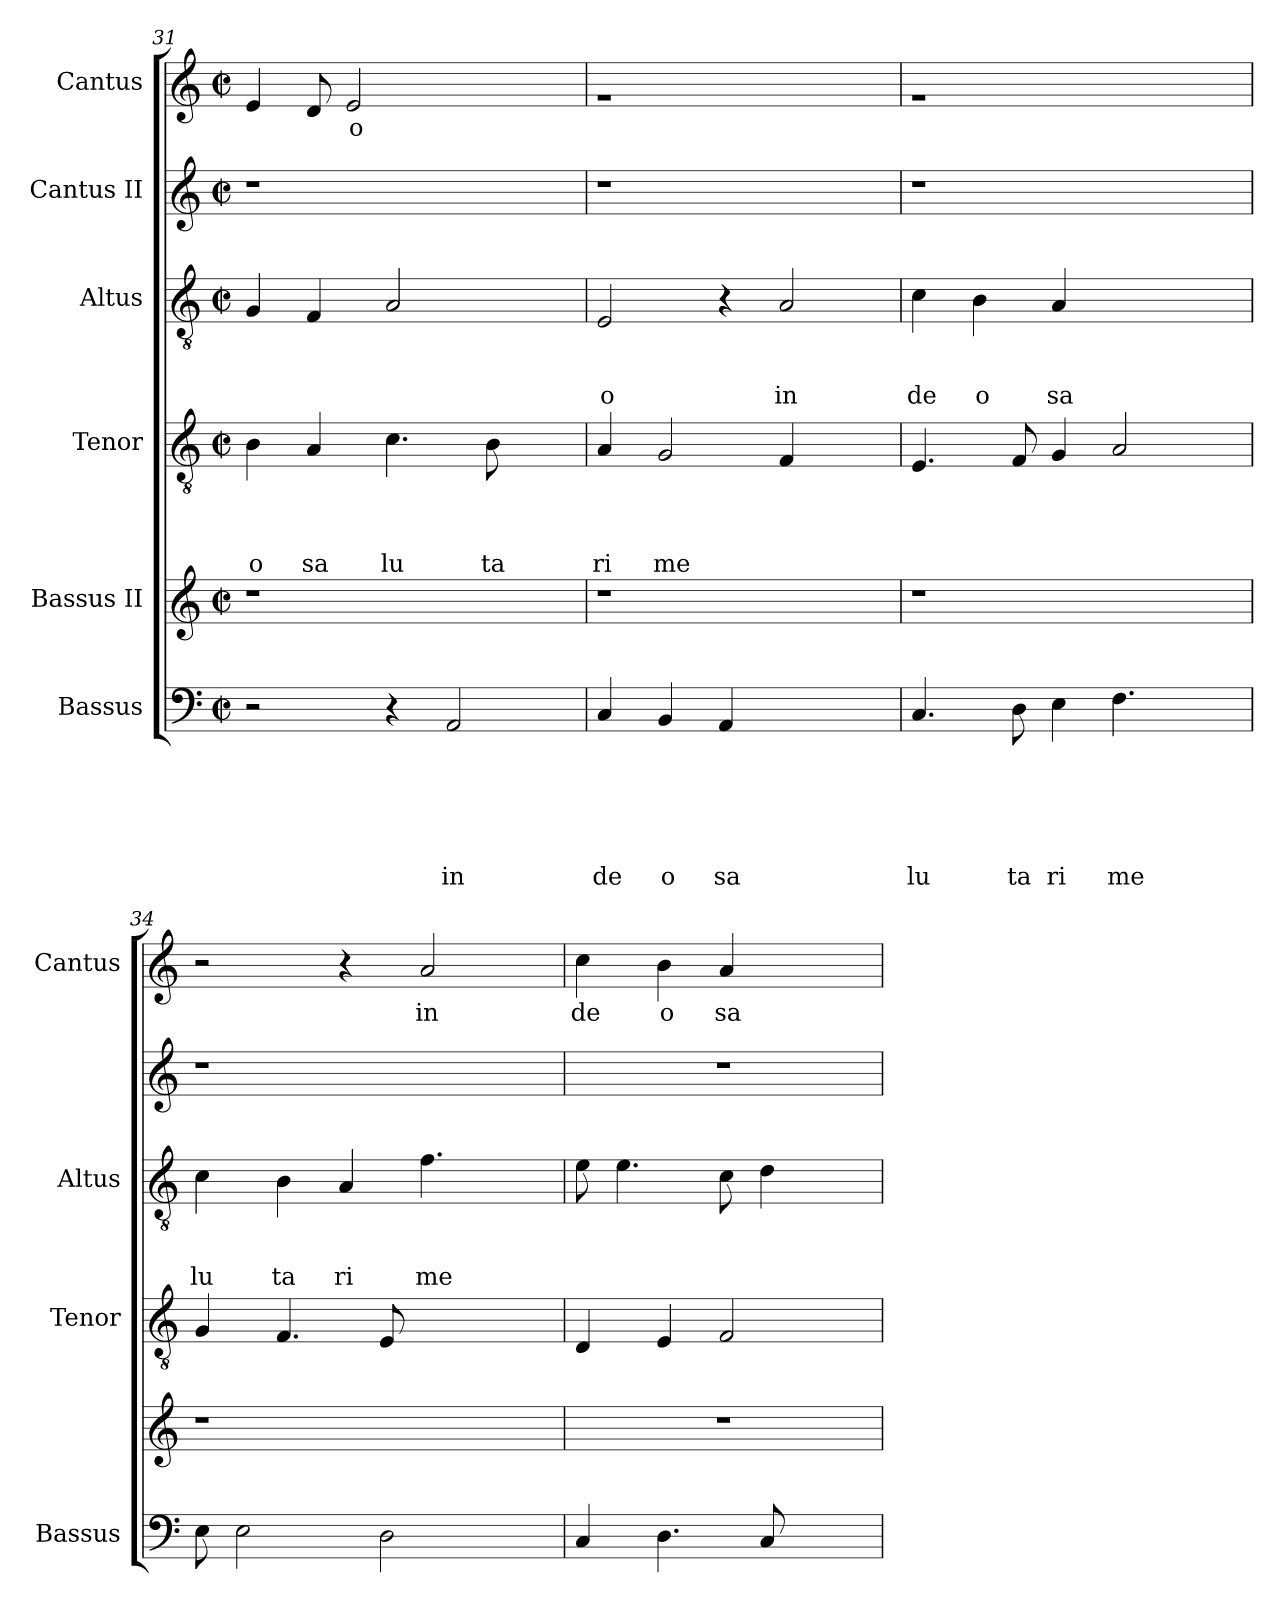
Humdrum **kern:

**kern	**text	**text	**text	**text	**text	**text	**kern	**kern	**text	**text	**text	**text	**kern	**text	**text	**text	**kern	**kern	**text
*part6	*part6	*part6	*part6	*part6	*part6	*part6	*part5	*part4	*part4	*part4	*part4	*part4	*part3	*part3	*part3	*part3	*part2	*part1	*part1
*staff6	*staff6	*staff6	*staff6	*staff6	*staff6	*staff6	*staff5	*staff4	*staff4	*staff4	*staff4	*staff4	*staff3	*staff3	*staff3	*staff3	*staff2	*staff1	*staff1
*I"Bassus	*	*	*	*	*	*	*I"Bassus II	*I"Tenor	*	*	*	*	*I"Altus	*	*	*	*I"Cantus II	*I"Cantus	*
*I'Bassus	*	*	*	*	*	*	*	*I'Tenor	*	*	*	*	*I'Altus	*	*	*	*	*I'Cantus	*
!!LO:LB:g=z
*clefF4	*	*	*	*	*	*	*clefG2	*clefGv2	*	*	*	*	*clefGv2	*	*	*	*clefG2	*clefG2	*
*k[]	*	*	*	*	*	*	*k[]	*k[]	*	*	*	*	*k[]	*	*	*	*k[]	*k[]	*
*C:	*	*	*	*	*	*	*C:	*C:	*	*	*	*	*C:	*	*	*	*C:	*C:	*
*M2/2	*	*	*	*	*	*	*M2/2	*M2/2	*	*	*	*	*M2/2	*	*	*	*M2/2	*M2/2	*
*met(c|)	*	*	*	*	*	*	*met(c|)	*met(c|)	*	*	*	*	*met(c|)	*	*	*	*met(c|)	*met(c|)	*
=31	=31	=31	=31	=31	=31	=31	=31	=31	=31	=31	=31	=31	=31	=31	=31	=31	=31	=31	=31
!	!	!	!	!	!	!	!	!	!	!	!	!LO:LY:b	!	!	!	!	!	!	!
2r	.	.	.	.	.	.	1r	4B\	.	.	.	o	4G/	.	.	.	1r	4e/	.
!	!	!	!	!	!	!	!	!	!	!	!	!LO:LY:b	!	!	!	!	!	!	!
.	.	.	.	.	.	.	.	4A/	.	.	.	sa	4F/	.	.	.	.	8d/	.
!	!	!	!	!	!	!	!	!	!	!	!	!	!	!	!	!	!	!	!LO:LY:b
.	.	.	.	.	.	.	.	.	.	.	.	.	.	.	.	.	.	2e/	o
!	!	!	!	!	!	!	!	!	!	!	!	!LO:LY:b	!	!	!	!	!	!	!
4r	.	.	.	.	.	.	.	4.c\	.	.	.	lu	2A/	.	.	.	.	.	.
!	!	!	!	!	!	!LO:LY:b	!	!	!	!	!	!	!	!	!	!	!	!	!
2AA/	.	.	.	.	.	in	.	.	.	.	.	.	.	.	.	.	.	.	.
!	!	!	!	!	!	!	!	!	!	!	!	!LO:LY:b	!	!	!	!	!	!	!
.	.	.	.	.	.	.	.	8B\	.	.	.	ta	.	.	.	.	.	4.ryy	.
.	.	.	.	.	.	.	4ryy	4ryy	.	.	.	.	4ryy	.	.	.	4ryy	.	.
=32	=32	=32	=32	=32	=32	=32	=32	=32	=32	=32	=32	=32	=32	=32	=32	=32	=32	=32	=32
!	!	!	!	!	!	!LO:LY:b	!	!	!	!	!	!LO:LY:b	!	!	!	!LO:LY:b	!	!	!
4C/	.	.	.	.	.	de	1r	4A/	.	.	.	ri	2E/	.	.	o	1r	1ra	.
!	!	!	!	!	!	!LO:LY:b	!	!	!	!	!	!LO:LY:b	!	!	!	!	!	!	!
4BB/	.	.	.	.	.	o	.	2G/	.	.	.	me	.	.	.	.	.	.	.
!	!	!	!	!	!	!LO:LY:b	!	!	!	!	!	!	!	!	!	!	!	!	!
4AA/	.	.	.	.	.	sa	.	.	.	.	.	.	4r	.	.	.	.	.	.
!	!	!	!	!	!	!	!	!	!	!	!	!	!	!	!	!LO:LY:b	!	!	!
2ryy	.	.	.	.	.	.	.	4F/	.	.	.	.	2A/	.	.	in	.	.	.
.	.	.	.	.	.	.	4ryy	4ryy	.	.	.	.	.	.	.	.	4ryy	4ryy	.
=33	=33	=33	=33	=33	=33	=33	=33	=33	=33	=33	=33	=33	=33	=33	=33	=33	=33	=33	=33
!	!	!	!	!	!	!LO:LY:b	!	!	!	!	!	!	!	!	!	!LO:LY:b	!	!LO:N:vis=1	!
4.C/	.	.	.	.	.	lu	1r	4.E/	.	.	.	.	4c\	.	.	de	1r	1ra	.
!	!	!	!	!	!	!	!	!	!	!	!	!	!	!	!	!LO:LY:b	!	!	!
.	.	.	.	.	.	.	.	.	.	.	.	.	4B\	.	.	o	.	.	.
!	!	!	!	!	!	!LO:LY:b	!	!	!	!	!	!	!	!	!	!	!	!	!
8D\	.	.	.	.	.	ta	.	8F/	.	.	.	.	.	.	.	.	.	.	.
!	!	!	!	!	!	!LO:LY:b	!	!	!	!	!	!	!	!	!	!LO:LY:b	!	!	!
4E\	.	.	.	.	.	ri	.	4G/	.	.	.	.	4A/	.	.	sa	.	.	.
!	!	!	!	!	!	!LO:LY:b	!	!	!	!	!	!	!	!	!	!	!	!	!
4.F\	.	.	.	.	.	me	.	2A/	.	.	.	.	2ryy	.	.	.	.	.	.
.	.	.	.	.	.	.	4ryy	.	.	.	.	.	.	.	.	.	4ryy	4ryy	.
8ryy	.	.	.	.	.	.	.	.	.	.	.	.	.	.	.	.	.	.	.
=34	=34	=34	=34	=34	=34	=34	=34	=34	=34	=34	=34	=34	=34	=34	=34	=34	=34	=34	=34
!	!	!	!	!	!	!	!	!	!	!	!	!	!	!	!	!LO:LY:b	!	!	!
8E\	.	.	.	.	.	.	1r	4G/	.	.	.	.	4c\	.	.	lu	1r	2r	.
2E\	.	.	.	.	.	.	.	.	.	.	.	.	.	.	.	.	.	.	.
!	!	!	!	!	!	!	!	!	!	!	!	!	!	!	!	!LO:LY:b	!	!	!
.	.	.	.	.	.	.	.	4.F/	.	.	.	.	4B\	.	.	ta	.	.	.
!	!	!	!	!	!	!	!	!	!	!	!	!	!	!	!	!LO:LY:b	!	!	!
.	.	.	.	.	.	.	.	.	.	.	.	.	4A/	.	.	ri	.	4r	.
2D\	.	.	.	.	.	.	.	8E/	.	.	.	.	.	.	.	.	.	.	.
!	!	!	!	!	!	!	!	!	!	!	!	!	!	!	!	!LO:LY:b	!	!	!LO:LY:b
.	.	.	.	.	.	.	.	2ryy	.	.	.	.	4.f\	.	.	me	.	2a/	in
.	.	.	.	.	.	.	4ryy	.	.	.	.	.	.	.	.	.	4ryy	.	.
8ryy	.	.	.	.	.	.	.	.	.	.	.	.	8ryy	.	.	.	.	.	.
=35	=35	=35	=35	=35	=35	=35	=35	=35	=35	=35	=35	=35	=35	=35	=35	=35	=35	=35	=35
!	!	!	!	!	!	!	!	!	!	!	!	!	!	!	!	!	!	!	!LO:LY:b
4C/	.	.	.	.	.	.	1r	4D/	.	.	.	.	8e\	.	.	.	1r	4cc\	de
.	.	.	.	.	.	.	.	.	.	.	.	.	4.e\	.	.	.	.	.	.
!	!	!	!	!	!	!	!	!	!	!	!	!	!	!	!	!	!	!	!LO:LY:b
4.D\	.	.	.	.	.	.	.	4E/	.	.	.	.	.	.	.	.	.	4b\	o
!	!	!	!	!	!	!	!	!	!	!	!	!	!	!	!	!	!	!	!LO:LY:b
.	.	.	.	.	.	.	.	2F/	.	.	.	.	8c\	.	.	.	.	4a/	sa
8C/	.	.	.	.	.	.	.	.	.	.	.	.	4d\	.	.	.	.	.	.
4ryy	.	.	.	.	.	.	.	.	.	.	.	.	.	.	.	.	.	4ryy	.
.	.	.	.	.	.	.	.	.	.	.	.	.	8ryy	.	.	.	.	.	.
=	=	=	=	=	=	=	=	=	=	=	=	=	=	=	=	=	=	=	=
*-	*-	*-	*-	*-	*-	*-	*-	*-	*-	*-	*-	*-	*-	*-	*-	*-	*-	*-	*-
